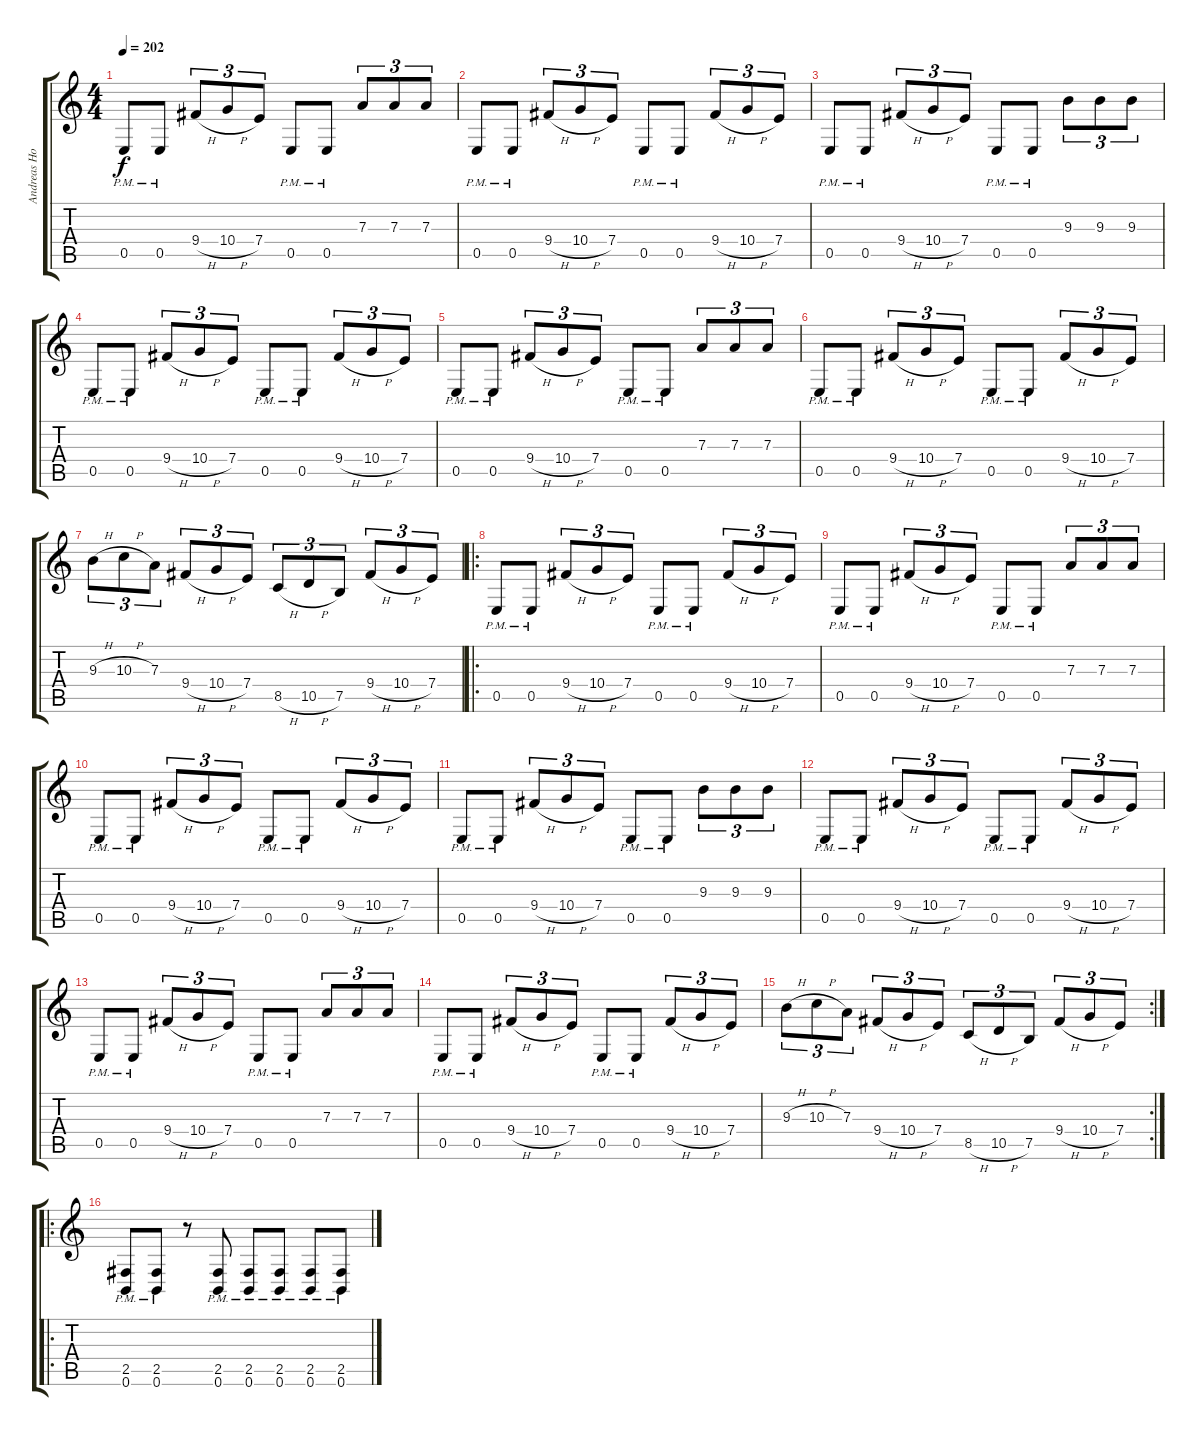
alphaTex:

\track ("Andreas Holma" "Andreas Ho") {instrument distortionguitar}
\staff {score tabs}
\tuning (B3 Gb3 D3 A2 E2 B1) {hide}
\ts (4 4)
\tempo 202
\clef g2
\ks c
0.5{pm}.8{dy f} 0.5{pm}.8 9.4{h}.8{tu (3 2)} 10.4{h}.8{tu (3 2)} 7.4.8{tu (3 2)} 0.5{pm}.8 0.5{pm}.8 7.3.8{tu (3 2)} 7.3.8{tu (3 2)} 7.3.8{tu (3 2)} |
0.5{pm}.8 0.5{pm}.8 9.4{h}.8{tu (3 2)} 10.4{h}.8{tu (3 2)} 7.4.8{tu (3 2)} 0.5{pm}.8 0.5{pm}.8 9.4{h}.8{tu (3 2)} 10.4{h}.8{tu (3 2)} 7.4.8{tu (3 2)} |
0.5{pm}.8 0.5{pm}.8 9.4{h}.8{tu (3 2)} 10.4{h}.8{tu (3 2)} 7.4.8{tu (3 2)} 0.5{pm}.8 0.5{pm}.8 9.3.8{tu (3 2)} 9.3.8{tu (3 2)} 9.3.8{tu (3 2)} |
0.5{pm}.8 0.5{pm}.8 9.4{h}.8{tu (3 2)} 10.4{h}.8{tu (3 2)} 7.4.8{tu (3 2)} 0.5{pm}.8 0.5{pm}.8 9.4{h}.8{tu (3 2)} 10.4{h}.8{tu (3 2)} 7.4.8{tu (3 2)} |
0.5{pm}.8 0.5{pm}.8 9.4{h}.8{tu (3 2)} 10.4{h}.8{tu (3 2)} 7.4.8{tu (3 2)} 0.5{pm}.8 0.5{pm}.8 7.3.8{tu (3 2)} 7.3.8{tu (3 2)} 7.3.8{tu (3 2)} |
0.5{pm}.8 0.5{pm}.8 9.4{h}.8{tu (3 2)} 10.4{h}.8{tu (3 2)} 7.4.8{tu (3 2)} 0.5{pm}.8 0.5{pm}.8 9.4{h}.8{tu (3 2)} 10.4{h}.8{tu (3 2)} 7.4.8{tu (3 2)} |
9.3{h}.8{tu (3 2)} 10.3{h}.8{tu (3 2)} 7.3.8{tu (3 2)} 9.4{h}.8{tu (3 2)} 10.4{h}.8{tu (3 2)} 7.4.8{tu (3 2)} 8.5{h}.8{tu (3 2)} 10.5{h}.8{tu (3 2)} 7.5.8{tu (3 2)} 9.4{h}.8{tu (3 2)} 10.4{h}.8{tu (3 2)} 7.4.8{tu (3 2)} |
\ro
0.5{pm}.8 0.5{pm}.8 9.4{h}.8{tu (3 2)} 10.4{h}.8{tu (3 2)} 7.4.8{tu (3 2)} 0.5{pm}.8 0.5{pm}.8 9.4{h}.8{tu (3 2)} 10.4{h}.8{tu (3 2)} 7.4.8{tu (3 2)} |
0.5{pm}.8 0.5{pm}.8 9.4{h}.8{tu (3 2)} 10.4{h}.8{tu (3 2)} 7.4.8{tu (3 2)} 0.5{pm}.8 0.5{pm}.8 7.3.8{tu (3 2)} 7.3.8{tu (3 2)} 7.3.8{tu (3 2)} |
0.5{pm}.8 0.5{pm}.8 9.4{h}.8{tu (3 2)} 10.4{h}.8{tu (3 2)} 7.4.8{tu (3 2)} 0.5{pm}.8 0.5{pm}.8 9.4{h}.8{tu (3 2)} 10.4{h}.8{tu (3 2)} 7.4.8{tu (3 2)} |
0.5{pm}.8 0.5{pm}.8 9.4{h}.8{tu (3 2)} 10.4{h}.8{tu (3 2)} 7.4.8{tu (3 2)} 0.5{pm}.8 0.5{pm}.8 9.3.8{tu (3 2)} 9.3.8{tu (3 2)} 9.3.8{tu (3 2)} |
0.5{pm}.8 0.5{pm}.8 9.4{h}.8{tu (3 2)} 10.4{h}.8{tu (3 2)} 7.4.8{tu (3 2)} 0.5{pm}.8 0.5{pm}.8 9.4{h}.8{tu (3 2)} 10.4{h}.8{tu (3 2)} 7.4.8{tu (3 2)} |
0.5{pm}.8 0.5{pm}.8 9.4{h}.8{tu (3 2)} 10.4{h}.8{tu (3 2)} 7.4.8{tu (3 2)} 0.5{pm}.8 0.5{pm}.8 7.3.8{tu (3 2)} 7.3.8{tu (3 2)} 7.3.8{tu (3 2)} |
0.5{pm}.8 0.5{pm}.8 9.4{h}.8{tu (3 2)} 10.4{h}.8{tu (3 2)} 7.4.8{tu (3 2)} 0.5{pm}.8 0.5{pm}.8 9.4{h}.8{tu (3 2)} 10.4{h}.8{tu (3 2)} 7.4.8{tu (3 2)} |
\rc 2
9.3{h}.8{tu (3 2)} 10.3{h}.8{tu (3 2)} 7.3.8{tu (3 2)} 9.4{h}.8{tu (3 2)} 10.4{h}.8{tu (3 2)} 7.4.8{tu (3 2)} 8.5{h}.8{tu (3 2)} 10.5{h}.8{tu (3 2)} 7.5.8{tu (3 2)} 9.4{h}.8{tu (3 2)} 10.4{h}.8{tu (3 2)} 7.4.8{tu (3 2)} |
\ro
(2.5{pm} 0.6{pm}).8 (2.5{pm} 0.6{pm}).8 r.8 (2.5{pm} 0.6{pm}).8 (2.5{pm} 0.6{pm}).8 (2.5{pm} 0.6{pm}).8 (2.5{pm} 0.6{pm}).8 (2.5{pm} 0.6{pm}).8
